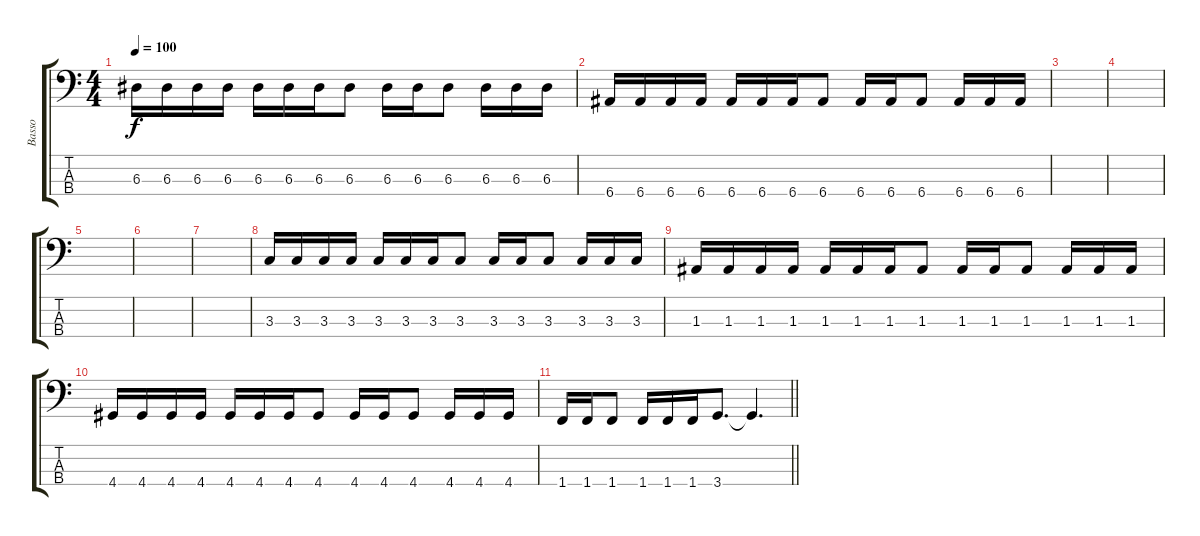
\track ("Basso" "Basso") {instrument electricbasspick}
\staff {score tabs}
\tuning (G2 D2 A1 E1) {hide}
\ts (4 4)
\tempo 100
\clef f4
\ks c
6.3.16{dy f} 6.3.16 6.3.16 6.3.16 6.3.16 6.3.16 6.3.16 6.3.8 6.3.16 6.3.16 6.3.8 6.3.16 6.3.16 6.3.16 |
6.4.16 6.4.16 6.4.16 6.4.16 6.4.16 6.4.16 6.4.16 6.4.8 6.4.16 6.4.16 6.4.8 6.4.16 6.4.16 6.4.16 |
|
|
|
|
|
3.3.16 3.3.16 3.3.16 3.3.16 3.3.16 3.3.16 3.3.16 3.3.8 3.3.16 3.3.16 3.3.8 3.3.16 3.3.16 3.3.16 |
1.3.16 1.3.16 1.3.16 1.3.16 1.3.16 1.3.16 1.3.16 1.3.8 1.3.16 1.3.16 1.3.8 1.3.16 1.3.16 1.3.16 |
4.4.16 4.4.16 4.4.16 4.4.16 4.4.16 4.4.16 4.4.16 4.4.8 4.4.16 4.4.16 4.4.8 4.4.16 4.4.16 4.4.16 |
\barLineRight lightlight
1.4.16 1.4.16 1.4.8 1.4.16 1.4.16 1.4.16 3.4.8{d} 3.4{t}.4{d}
